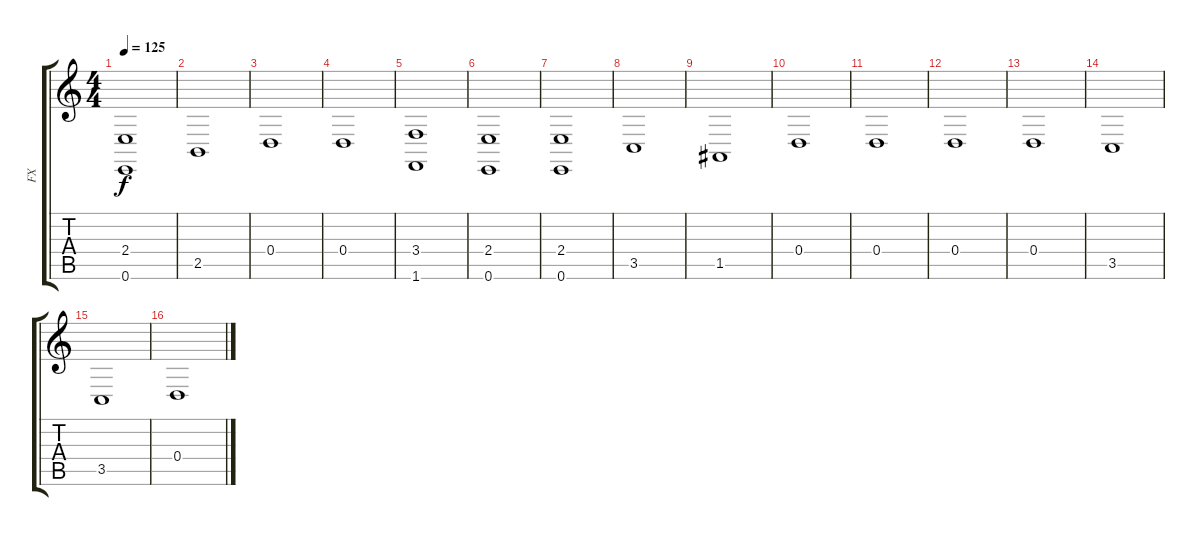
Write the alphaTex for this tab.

\track ("FX" "FX") {instrument fx4atmosphere}
\staff {score tabs}
\tuning (E4 B3 G3 D3 A2 E2) {hide}
\ts (4 4)
\tempo 125
\clef g2
\ks c
(2.4 0.6).1{dy f} |
2.5.1 |
0.4.1 |
0.4.1 |
(3.4 1.6).1 |
(2.4 0.6).1 |
(2.4 0.6).1 |
3.5.1 |
1.5.1 |
0.4.1 |
0.4.1 |
0.4.1 |
0.4.1 |
3.5.1 |
3.5.1 |
0.4.1
